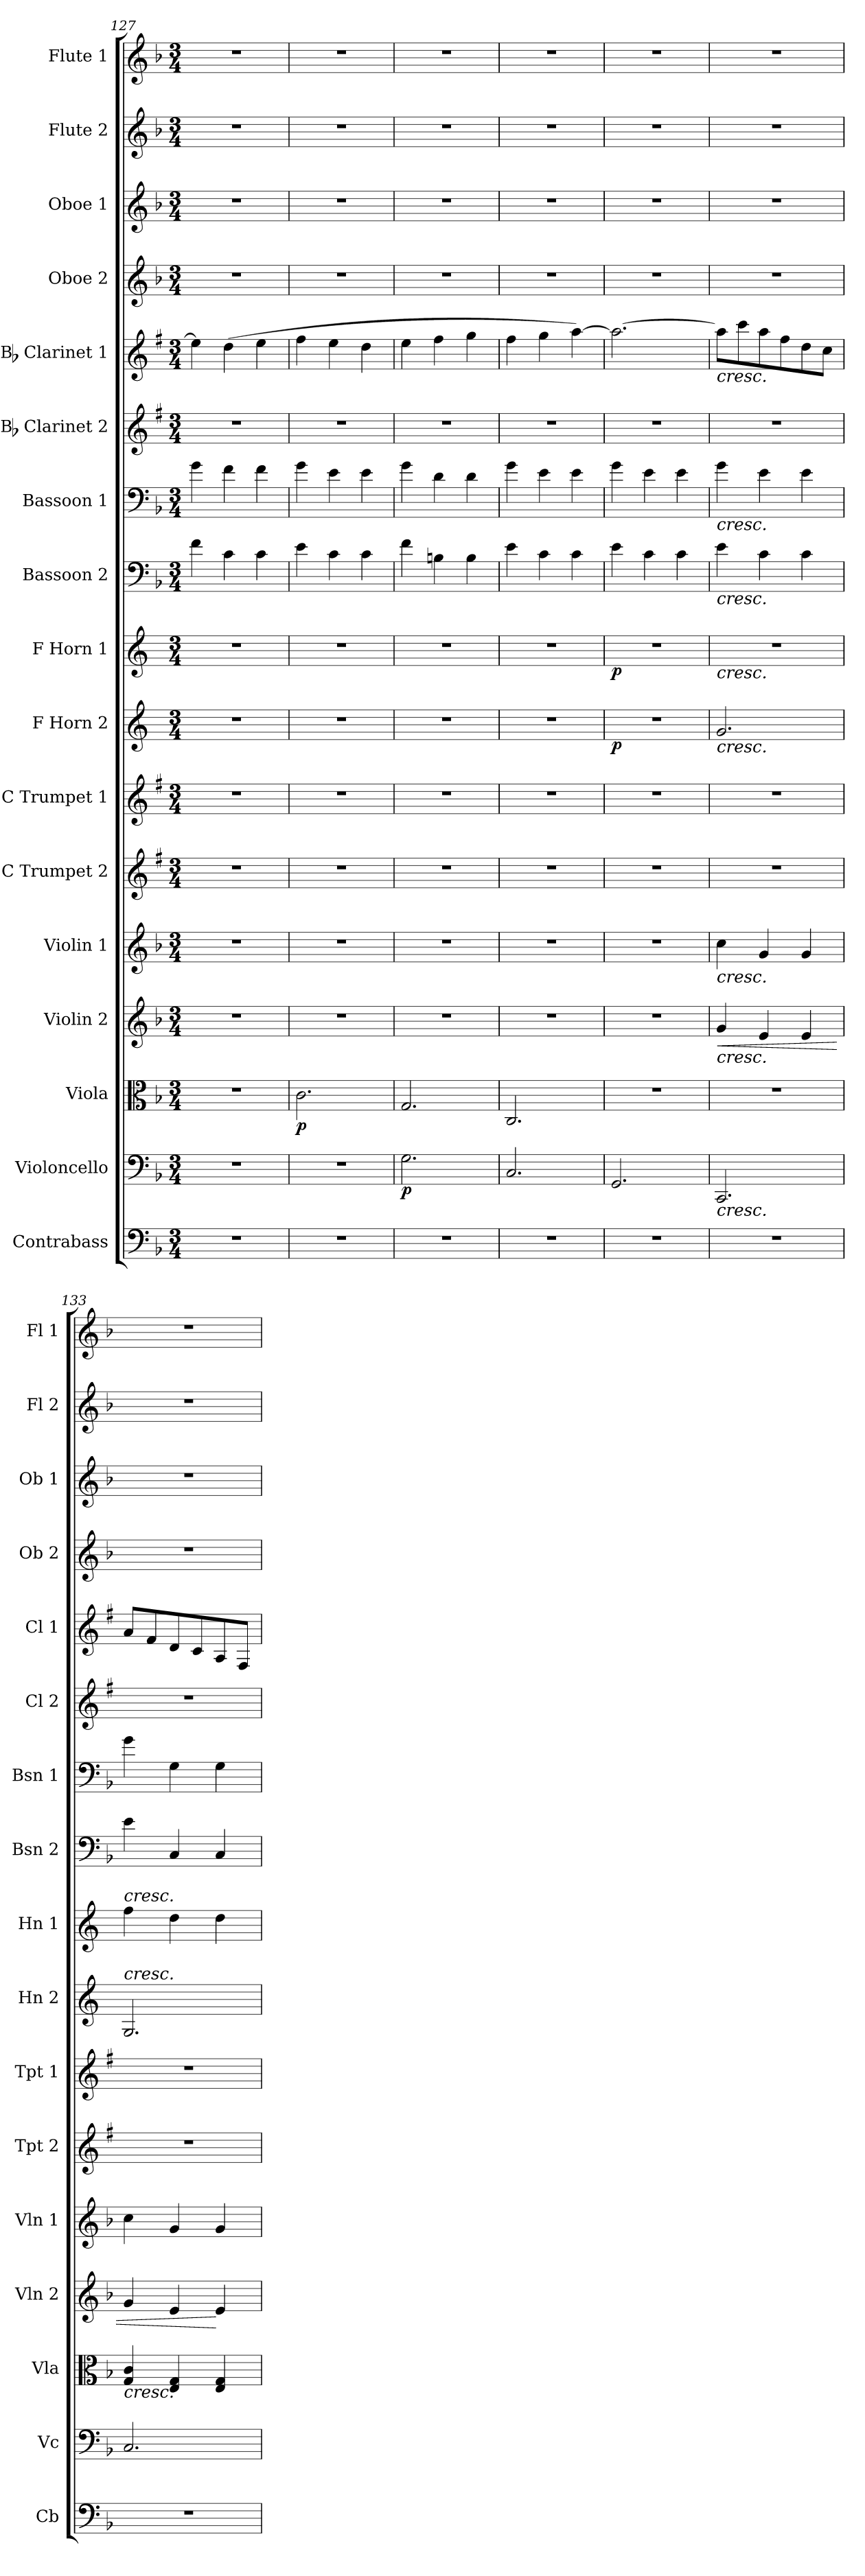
**kern	**kern	**dynam	**kern	**dynam	**kern	**dynam	**kern	**kern	**kern	**kern	**dynam	**kern	**dynam	**kern	**kern	**kern	**kern	**kern	**kern	**kern	**kern
*part17	*part16	*part16	*part15	*part15	*part14	*part14	*part13	*part12	*part11	*part10	*part10	*part9	*part9	*part8	*part7	*part6	*part5	*part4	*part3	*part2	*part1
*staff17	*staff16	*staff16	*staff15	*staff15	*staff14	*staff14	*staff13	*staff12	*staff11	*staff10	*staff10	*staff9	*staff9	*staff8	*staff7	*staff6	*staff5	*staff4	*staff3	*staff2	*staff1
*I"Contrabass	*I"Violoncello	*	*I"Viola	*	*I"Violin 2	*	*I"Violin 1	*I"C Trumpet 2	*I"C Trumpet 1	*I"F Horn 2	*	*I"F Horn 1	*	*I"Bassoon 2	*I"Bassoon 1	*I"Bb Clarinet 2	*I"Bb Clarinet 1	*I"Oboe  2	*I"Oboe 1	*I"Flute 2	*I"Flute 1
*I'Cb	*I'Vc	*	*I'Vla	*	*I'Vln 2	*	*I'Vln 1	*I'Tpt 2	*I'Tpt 1	*I'Hn 2	*	*I'Hn 1	*	*I'Bsn 2	*I'Bsn 1	*I'Cl 2	*I'Cl 1	*I'Ob 2	*I'Ob 1	*I'Fl 2	*I'Fl 1
*clefF4	*clefF4	*	*clefC3	*	*clefG2	*	*clefG2	*clefG2	*clefG2	*clefG2	*	*clefG2	*	*clefF4	*clefF4	*clefG2	*clefG2	*clefG2	*clefG2	*clefG2	*clefG2
*ITrd7c12	*	*	*	*	*	*	*	*ITrd1c2	*ITrd1c2	*ITrd4c7	*	*ITrd4c7	*	*	*	*ITrd1c2	*ITrd1c2	*	*	*	*
*k[b-]	*k[b-]	*	*k[b-]	*	*k[b-]	*	*k[b-]	*k[b-]	*k[b-]	*k[b-]	*	*k[b-]	*	*k[b-]	*k[b-]	*k[b-]	*k[b-]	*k[b-]	*k[b-]	*k[b-]	*k[b-]
*M3/4	*M3/4	*	*M3/4	*	*M3/4	*	*M3/4	*M3/4	*M3/4	*M3/4	*	*M3/4	*	*M3/4	*M3/4	*M3/4	*M3/4	*M3/4	*M3/4	*M3/4	*M3/4
=127	=127	=127	=127	=127	=127	=127	=127	=127	=127	=127	=127	=127	=127	=127	=127	=127	=127	=127	=127	=127	=127
2.r	2.r	.	2.r	.	2.r	.	2.r	2.r	2.r	2.r	.	2.r	.	4f\	4g\	2.r	4dd\]	2.r	2.r	2.r	2.r
.	.	.	.	.	.	.	.	.	.	.	.	.	.	4c\	4f\	.	(4cc\	.	.	.	.
.	.	.	.	.	.	.	.	.	.	.	.	.	.	4c\	4f\	.	4dd\	.	.	.	.
=128	=128	=128	=128	=128	=128	=128	=128	=128	=128	=128	=128	=128	=128	=128	=128	=128	=128	=128	=128	=128	=128
!	!	!	!	!LO:DY:b	!	!	!	!	!	!	!	!	!	!	!	!	!	!	!	!	!
2.r	2.r	.	2.c\	p	2.r	.	2.r	2.r	2.r	2.r	.	2.r	.	4e\	4g\	2.r	4ee\	2.r	2.r	2.r	2.r
.	.	.	.	.	.	.	.	.	.	.	.	.	.	4c\	4e\	.	4dd\	.	.	.	.
.	.	.	.	.	.	.	.	.	.	.	.	.	.	4c\	4e\	.	4cc\	.	.	.	.
=129	=129	=129	=129	=129	=129	=129	=129	=129	=129	=129	=129	=129	=129	=129	=129	=129	=129	=129	=129	=129	=129
!	!	!LO:DY:b	!	!	!	!	!	!	!	!	!	!	!	!	!	!	!	!	!	!	!
2.r	2.G\	p	2.G/	.	2.r	.	2.r	2.r	2.r	2.r	.	2.r	.	4f\	4g\	2.r	4dd\	2.r	2.r	2.r	2.r
.	.	.	.	.	.	.	.	.	.	.	.	.	.	4Bn\	4d\	.	4ee\	.	.	.	.
.	.	.	.	.	.	.	.	.	.	.	.	.	.	4B\	4d\	.	4ff\	.	.	.	.
=130	=130	=130	=130	=130	=130	=130	=130	=130	=130	=130	=130	=130	=130	=130	=130	=130	=130	=130	=130	=130	=130
2.r	2.C/	.	2.C/	.	2.r	.	2.r	2.r	2.r	2.r	.	2.r	.	4e\	4g\	2.r	4ee\	2.r	2.r	2.r	2.r
.	.	.	.	.	.	.	.	.	.	.	.	.	.	4c\	4e\	.	4ff\	.	.	.	.
.	.	.	.	.	.	.	.	.	.	.	.	.	.	4c\	4e\	.	[4gg\)	.	.	.	.
!!LO:PB:g=z
=131	=131	=131	=131	=131	=131	=131	=131	=131	=131	=131	=131	=131	=131	=131	=131	=131	=131	=131	=131	=131	=131
!	!	!	!	!	!	!	!	!	!	!	!LO:DY:b	!	!LO:DY:b	!	!	!	!	!	!	!	!
2.r	2.GG/	.	2.r	.	2.r	.	2.r	2.r	2.r	2.r	p	2.r	p	4e\	4g\	2.r	2.gg\_	2.r	2.r	2.r	2.r
.	.	.	.	.	.	.	.	.	.	.	.	.	.	4c\	4e\	.	.	.	.	.	.
.	.	.	.	.	.	.	.	.	.	.	.	.	.	4c\	4e\	.	.	.	.	.	.
=132	=132	=132	=132	=132	=132	=132	=132	=132	=132	=132	=132	=132	=132	=132	=132	=132	=132	=132	=132	=132	=132
!	!	!	!	!	!	!	!	!	!	!	!	!	!	!	!	!	!LO:TX:b:i:t=cresc.	!	!	!	!
!	!	!	!	!	!	!	!	!	!	!	!	!	!	!	!LO:TX:b:i:t=cresc.	!	!	!	!	!	!
!	!	!	!	!	!	!	!	!	!	!	!	!	!	!LO:TX:b:i:t=cresc.	!	!	!	!	!	!	!
!	!	!	!	!	!	!	!	!	!	!	!	!LO:TX:b:i:t=cresc.	!	!	!	!	!	!	!	!	!
!	!	!	!	!	!	!	!	!	!	!LO:TX:b:i:t=cresc.	!	!	!	!	!	!	!	!	!	!	!
!	!	!	!	!	!	!	!LO:TX:b:i:t=cresc.	!	!	!	!	!	!	!	!	!	!	!	!	!	!
!	!	!	!	!	!LO:TX:b:i:t=cresc.	!	!	!	!	!	!	!	!	!	!	!	!	!	!	!	!
!	!LO:TX:b:i:t=cresc.	!	!	!	!	!	!	!	!	!	!	!	!	!	!	!	!	!	!	!	!
!	!	!	!	!	!	!LO:HP:b	!	!	!	!	!	!	!	!	!	!	!	!	!	!	!
2.r	2.CC/	.	2.r	.	4g/	<	4cc\	2.r	2.r	2.c/	.	2.r	.	4e\	4g\	2.r	8gg\L]	2.r	2.r	2.r	2.r
.	.	.	.	.	.	.	.	.	.	.	.	.	.	.	.	.	8bb-\	.	.	.	.
.	.	.	.	.	4e/	.	4g/	.	.	.	.	.	.	4c\	4e\	.	8gg\	.	.	.	.
.	.	.	.	.	.	.	.	.	.	.	.	.	.	.	.	.	8ee\	.	.	.	.
.	.	.	.	.	4e/	.	4g/	.	.	.	.	.	.	4c\	4e\	.	8cc\	.	.	.	.
.	.	.	.	.	.	.	.	.	.	.	.	.	.	.	.	.	8b-\J	.	.	.	.
=133	=133	=133	=133	=133	=133	=133	=133	=133	=133	=133	=133	=133	=133	=133	=133	=133	=133	=133	=133	=133	=133
!	!	!	!	!	!	!	!	!	!	!	!	!LO:TX:i:t=cresc.	!	!	!	!	!	!	!	!	!
!	!	!	!	!	!	!	!	!	!	!LO:TX:i:t=cresc.	!	!	!	!	!	!	!	!	!	!	!
!	!	!	!LO:TX:b:i:t=cresc.	!	!	!	!	!	!	!	!	!	!	!	!	!	!	!	!	!	!
2.r	2.C/	.	4G/ 4c/	.	4g/	.	4cc\	2.r	2.r	2.C/	.	4b-\	.	4e\	4g\	2.r	8g/L	2.r	2.r	2.r	2.r
.	.	.	.	.	.	.	.	.	.	.	.	.	.	.	.	.	8e/	.	.	.	.
.	.	.	4E/ 4G/	.	4e/	.	4g/	.	.	.	.	4g\	.	4C/	4G\	.	8c/	.	.	.	.
.	.	.	.	.	.	.	.	.	.	.	.	.	.	.	.	.	8B-/	.	.	.	.
.	.	.	4E/ 4G/	.	4e/	[	4g/	.	.	.	.	4g\	.	4C/	4G\	.	8G/	.	.	.	.
.	.	.	.	.	.	.	.	.	.	.	.	.	.	.	.	.	8E/J	.	.	.	.
=	=	=	=	=	=	=	=	=	=	=	=	=	=	=	=	=	=	=	=	=	=
*-	*-	*-	*-	*-	*-	*-	*-	*-	*-	*-	*-	*-	*-	*-	*-	*-	*-	*-	*-	*-	*-
